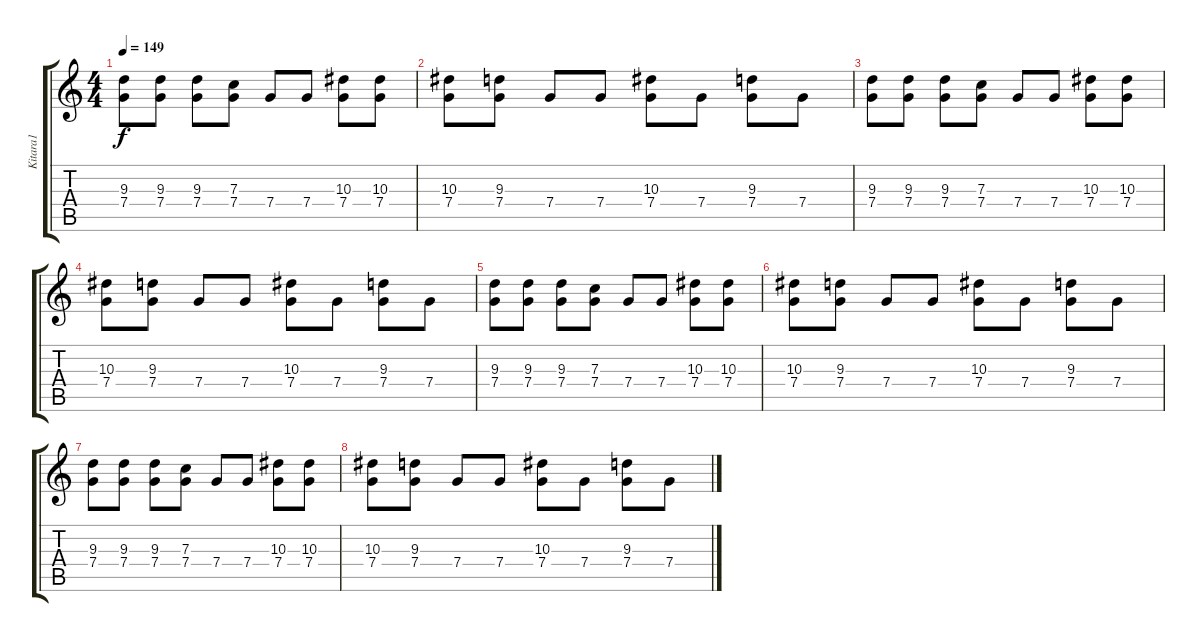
\track ("Kitara1" "Kitara1") {instrument distortionguitar}
\staff {score tabs}
\tuning (D4 A3 F3 C3 G2 D2) {hide}
\ts (4 4)
\tempo 149
\clef g2
\ks c
(9.3 7.4).8{dy f} (9.3 7.4).8 (9.3 7.4).8 (7.3 7.4).8 7.4.8 7.4.8 (10.3 7.4).8 (10.3 7.4).8 |
(10.3 7.4).8 (9.3 7.4).8 7.4.8 7.4.8 (10.3 7.4).8 7.4.8 (9.3 7.4).8 7.4.8 |
(9.3 7.4).8 (9.3 7.4).8 (9.3 7.4).8 (7.3 7.4).8 7.4.8 7.4.8 (10.3 7.4).8 (10.3 7.4).8 |
(10.3 7.4).8 (9.3 7.4).8 7.4.8 7.4.8 (10.3 7.4).8 7.4.8 (9.3 7.4).8 7.4.8 |
(9.3 7.4).8 (9.3 7.4).8 (9.3 7.4).8 (7.3 7.4).8 7.4.8 7.4.8 (10.3 7.4).8 (10.3 7.4).8 |
(10.3 7.4).8 (9.3 7.4).8 7.4.8 7.4.8 (10.3 7.4).8 7.4.8 (9.3 7.4).8 7.4.8 |
(9.3 7.4).8 (9.3 7.4).8 (9.3 7.4).8 (7.3 7.4).8 7.4.8 7.4.8 (10.3 7.4).8 (10.3 7.4).8 |
(10.3 7.4).8 (9.3 7.4).8 7.4.8 7.4.8 (10.3 7.4).8 7.4.8 (9.3 7.4).8 7.4.8
